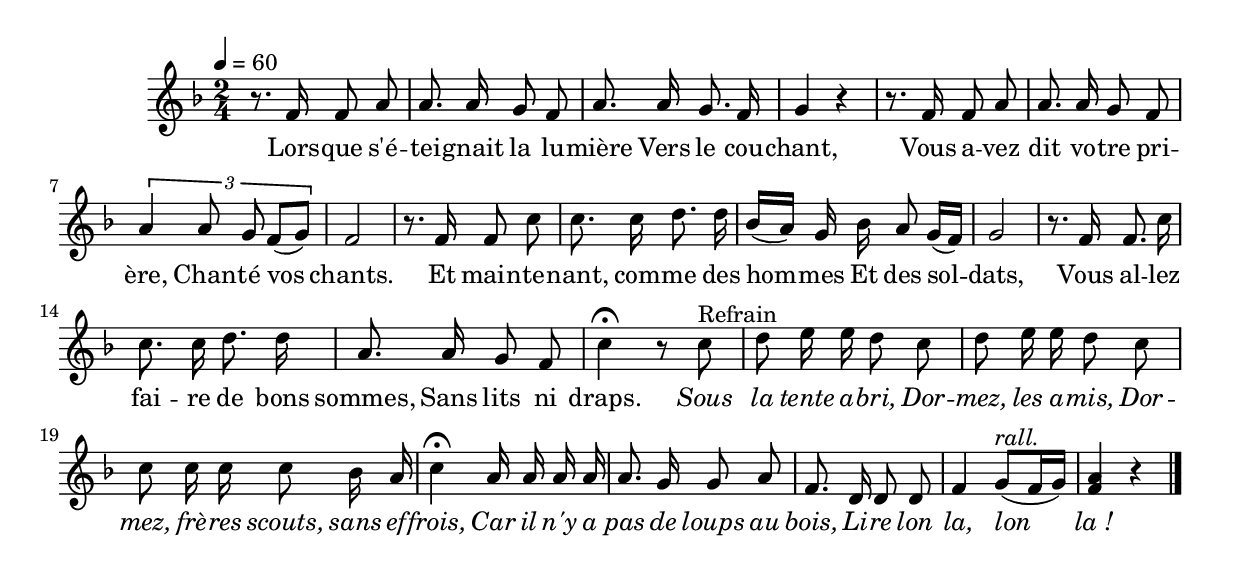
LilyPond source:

%Compilation:lilypond .ly
%Apercu:evince .pdf
%Esclaves:timidity -ia .midi
\version "2.12.1"
\include "italiano.ly"

\header {
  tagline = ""
  composer = ""
}                                        

MetriqueArmure = {
  \tempo 4=60
  \time 2/4
  \key fa \major
}

italique = { \override Score . LyricText #'font-shape = #'italic }

roman = { \override Score . LyricText #'font-shape = #'roman }

MusiqueTheme = \relative do' {
	r8. fa16 fa8 la
	la8. la16 sol8 fa
	la8. la16 sol8. fa16
	sol4 r
	r8. fa16 fa8 la
	la8. la16 sol8 fa
	\times 2/3 {
		la4 la8 sol8 fa[( sol])
	}
	fa2
	r8. fa16 fa8 do'
	do8. do16 re8. re16
	sib16[( la]) sol sib la8 sol16[( fa])
	sol2
	r8. fa16 fa8. do'16
	do8. do16 re8. re16
	la8. la16 sol8 fa
	do'4\fermata r8 do^Refrain
	re8 mi16 mi re8 do
	re8 mi16 mi re8 do
	do8 do16 do do8 sib16 la
	do4\fermata la16 la la la
	la8. sol16 sol8 la
	fa8. re16 re8 re
	fa4 sol8[(^\markup{\italic rall.} fa16 sol])
	<fa la>4 r \bar"|."
}

Paroles = \lyricmode {
	Lors -- que s'é -- tei -- gnait la lu -- mière
	Vers le cou -- chant,
	Vous a -- vez dit vo -- tre pri -- ère,
	Chan -- té vos chants.
	Et main -- te -- nant, com -- me des hom -- mes
	Et des sol -- dats,
	Vous al -- lez fai -- re de bons sommes,
	Sans lits ni draps.
	
	\italique Sous la tente a -- bri,
	Dor -- mez, les a -- mis,
	Dor -- mez, frè -- res scouts, sans ef -- frois,
	Car il n'y a pas de loups au bois,
	Li -- re lon la, lon la_!
}

\score{
    \new Staff <<
      \set Staff.midiInstrument = "flute"
      \new Voice = "theme" {
	\override Score.PaperColumn #'keep-inside-line = ##t
	\autoBeamOff
	\MetriqueArmure
	\MusiqueTheme
      }
      \new Lyrics \lyricsto theme {
	\Paroles
      }                       
    >>
\layout{}
\midi{}
}
